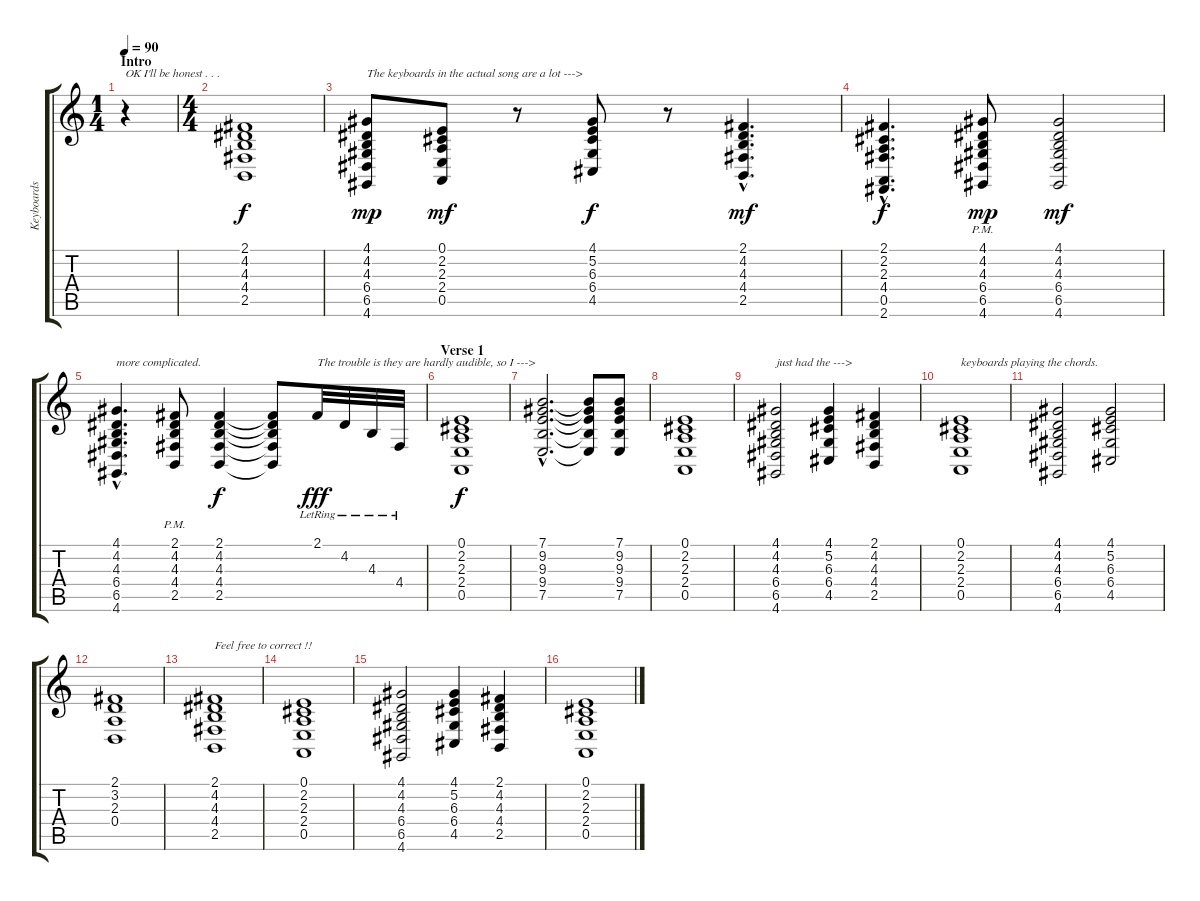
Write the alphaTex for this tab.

\track ("Keyboards (Arranged for Guitar)" "Keyboards ") {instrument electricpiano1}
\staff {score tabs}
\tuning (E4 B3 G3 D3 A2 E2) {hide}
\ts (1 4)
\section ("" "Intro")
\tempo 90
\clef g2
\ks c
r.4{txt "OK I'll be honest . . ." dy f instrument electricpiano1} |
\ts (4 4)
(2.1 4.2 4.3 4.4 2.5).1 |
(4.1 4.2 4.3 6.4 6.5 4.6).8{txt "The keyboards in the actual song are a lot --->" dy mp} (0.1 2.2 2.3 2.4 0.5).8{dy mf} r.8 (4.1 5.2 6.3 6.4 4.5).8{dy f} r.8 (2.1{hac} 4.2{hac} 4.3{hac} 4.4{hac} 2.5{hac}).4{d dy mf} |
(2.1{hac} 2.2{hac} 2.3{hac} 4.4{hac} 0.5{hac} 2.6{hac}).4{d dy f} (4.1{pm} 4.2{pm} 4.3{pm} 6.4 6.5 4.6).8{dy mp} (4.1 4.2 4.3 6.4 6.5 4.6).2{dy mf} |
(4.1{hac} 4.2{hac} 4.3{hac} 6.4{hac} 6.5{hac} 4.6{hac}).4{d txt "more complicated."} (2.1{pm} 4.2{pm} 4.3{pm} 4.4{pm} 2.5{pm}).8 (2.1 4.2 4.3 4.4 2.5).4{dy f} (2.1{t} 4.2{t} 4.3{t} 4.4{t} 2.5{t}).8 2.1{lr}.32{txt "The trouble is they are hardly audible, so I --->" dy fff} 4.2{lr}.32 4.3{lr}.32 4.4{lr}.32 |
\section ("" "Verse 1")
(0.1 2.2 2.3 2.4 0.5).1{dy f} |
(7.1{hac} 9.2{hac} 9.3{hac} 9.4{hac} 7.5{hac}).2{d} (7.1{t} 9.2{t} 9.3{t} 9.4{t} 7.5{t}).8 (7.1 9.2 9.3 9.4 7.5).8 |
(0.1 2.2 2.3 2.4 0.5).1 |
(4.1 4.2 4.3 6.4 6.5 4.6).2{txt "just had the --->"} (4.1 5.2 6.3 6.4 4.5).4 (2.1 4.2 4.3 4.4 2.5).4 |
(0.1 2.2 2.3 2.4 0.5).1{txt "keyboards playing the chords."} |
(4.1 4.2 4.3 6.4 6.5 4.6).2 (4.1 5.2 6.3 6.4 4.5).2 |
(2.1 3.2 2.3 0.4).1 |
(2.1 4.2 4.3 4.4 2.5).1{txt "Feel free to correct !!"} |
(0.1 2.2 2.3 2.4 0.5).1 |
(4.1 4.2 4.3 6.4 6.5 4.6).2 (4.1 5.2 6.3 6.4 4.5).4 (2.1 4.2 4.3 4.4 2.5).4 |
(0.1 2.2 2.3 2.4 0.5).1
